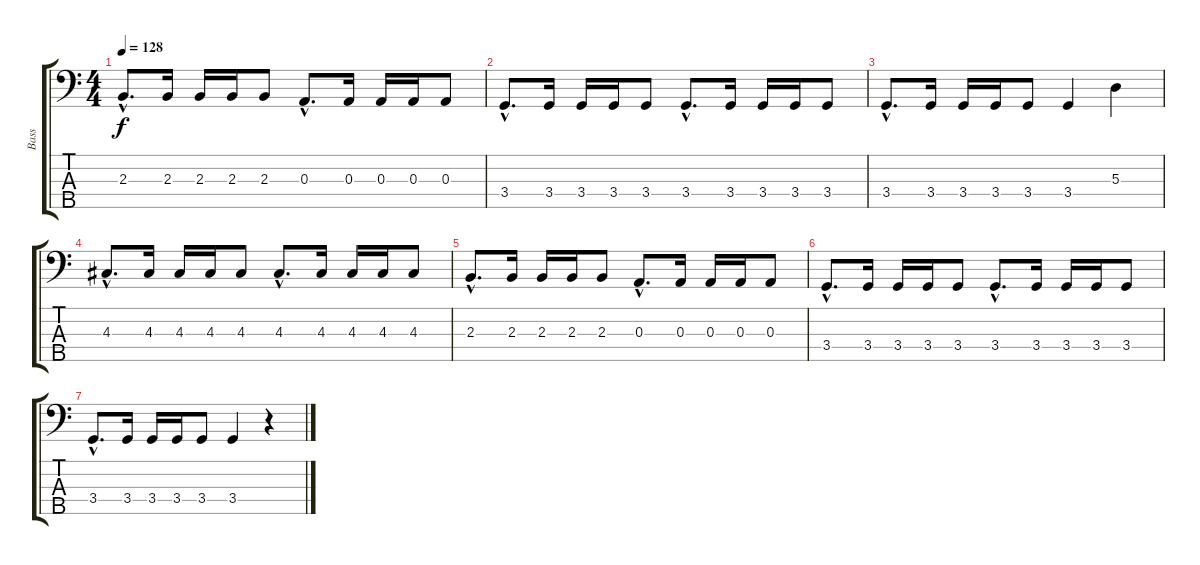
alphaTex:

\track ("Bass" "Bass") {instrument electricbassfinger}
\staff {score tabs}
\tuning (G2 D2 A1 E1 B0) {hide}
\ts (4 4)
\tempo 128
\clef f4
\ks c
2.3{hac}.8{d dy f} 2.3.16 2.3.16 2.3.16 2.3.8 0.3{hac}.8{d} 0.3.16 0.3.16 0.3.16 0.3.8 |
3.4{hac}.8{d} 3.4.16 3.4.16 3.4.16 3.4.8 3.4{hac}.8{d} 3.4.16 3.4.16 3.4.16 3.4.8 |
3.4{hac}.8{d} 3.4.16 3.4.16 3.4.16 3.4.8 3.4.4 5.3.4 |
4.3{hac}.8{d} 4.3.16 4.3.16 4.3.16 4.3.8 4.3{hac}.8{d} 4.3.16 4.3.16 4.3.16 4.3.8 |
2.3{hac}.8{d} 2.3.16 2.3.16 2.3.16 2.3.8 0.3{hac}.8{d} 0.3.16 0.3.16 0.3.16 0.3.8 |
3.4{hac}.8{d} 3.4.16 3.4.16 3.4.16 3.4.8 3.4{hac}.8{d} 3.4.16 3.4.16 3.4.16 3.4.8 |
3.4{hac}.8{d} 3.4.16 3.4.16 3.4.16 3.4.8 3.4.4 r.4
